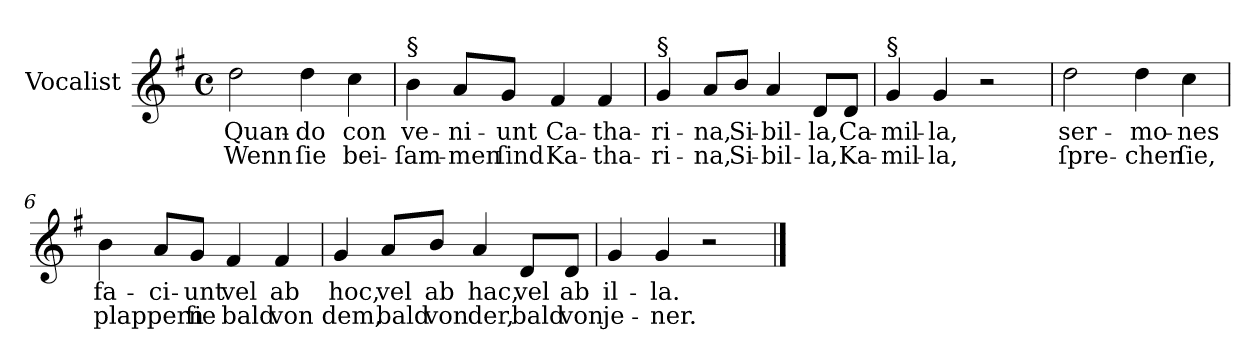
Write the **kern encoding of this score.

**kern	**text	**text
*part1	*part1	*part1
*staff1	*staff1	*staff1
*I"Vocalist	*	*
*clefG2	*	*
*k[f#]	*	*
*G:	*	*
*M4/4	*	*
*met(c)	*	*
=1	=1	=1
2dd	Quan-	Wenn
4dd	-do	ſie
4cc	con	bei-
=2	=2	=2
!LO:TX:a:t=§	!	!
4b	ve-	-ſam-
8a/L	-ni-	-men
8g/J	-unt	ſind
4f#	Ca-	Ka-
4f#	-tha-	-tha-
=3	=3	=3
!LO:TX:a:t=§	!	!
4g	-ri-	-ri-
8a/L	-na,	-na,
8b/J	Si-	Si-
4a	-bil-	-bil-
8d/L	-la,	-la,
8d/J	Ca-	Ka-
=4	=4	=4
!LO:TX:a:t=§	!	!
4g	-mil-	-mil-
4g	-la,	-la,
2r	.	.
=5	=5	=5
2dd	ser-	ſpre-
4dd	-mo-	-chen
4cc	-nes	ſie,
=6	=6	=6
4b	fa-	plappern
8a/L	-ci-	.
8g/J	-unt	ſie
4f#	vel	bald
4f#	ab	von
=7	=7	=7
4g	hoc,	dem,
8a/L	vel	bald
8b/J	ab	von
4a	hac,	der,
8d/L	vel	bald
8d/J	ab	von
=8	=8	=8
4g	il-	je-
4g	-la.	-ner.
2r	.	.
==	==	==
*-	*-	*-
